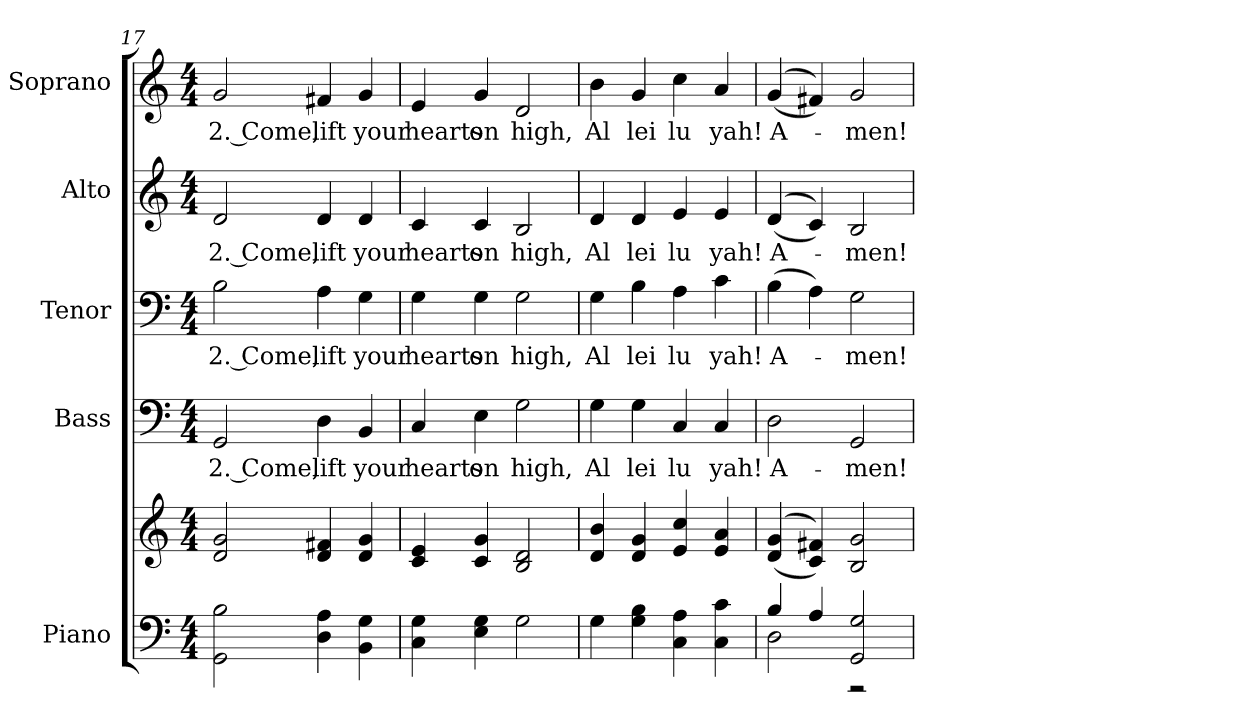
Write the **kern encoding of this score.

**kern	**kern	**kern	**text	**kern	**text	**kern	**text	**kern	**text
*part5	*part5	*part4	*part4	*part3	*part3	*part2	*part2	*part1	*part1
*staff6	*staff5	*staff4	*staff4	*staff3	*staff3	*staff2	*staff2	*staff1	*staff1
*I"Piano	*	*I"Bass	*	*I"Tenor	*	*I"Alto	*	*I"Soprano	*
*I'Pno.	*	*I'B.	*	*I'T.	*	*I'A.	*	*I'S.	*
*clefF4	*clefG2	*clefF4	*	*clefF4	*	*clefG2	*	*clefG2	*
*k[]	*k[]	*k[]	*	*k[]	*	*k[]	*	*k[]	*
*C:	*C:	*C:	*	*C:	*	*C:	*	*C:	*
*M4/4	*M4/4	*M4/4	*	*M4/4	*	*M4/4	*	*M4/4	*
=17	=17	=17	=17	=17	=17	=17	=17	=17	=17
!	!	!	!LO:LY:b:color=#000000	!	!	!	!	!	!
!	!	!	!	!	!LO:LY:b:color=#000000	!	!	!	!
!	!	!	!	!	!	!	!LO:LY:b:color=#000000	!	!
!	!	!	!	!	!	!	!	!	!LO:LY:b:color=#000000
2GGi\ 2Bi	2di/ 2gi	2GGi/	2. Come,	2Bi\	2. Come,	2di/	2. Come,	2gi/	2. Come,
!	!	!	!LO:LY:b:color=#000000	!	!	!	!	!	!
!	!	!	!	!	!LO:LY:b:color=#000000	!	!	!	!
!	!	!	!	!	!	!	!LO:LY:b:color=#000000	!	!
!	!	!	!	!	!	!	!	!	!LO:LY:b:color=#000000
4Di\ 4Ai	4di/ 4f#Xi	4Di\	lift	4Ai\	lift	4di/	lift	4f#Xi/	lift
!	!	!	!LO:LY:b:color=#000000	!	!	!	!	!	!
!	!	!	!	!	!LO:LY:b:color=#000000	!	!	!	!
!	!	!	!	!	!	!	!LO:LY:b:color=#000000	!	!
!	!	!	!	!	!	!	!	!	!LO:LY:b:color=#000000
4BBi\ 4Gi	4di/ 4gi	4BBi/	your	4Gi\	your	4di/	your	4gi/	your
=18	=18	=18	=18	=18	=18	=18	=18	=18	=18
!	!	!	!LO:LY:b:color=#000000	!	!	!	!	!	!
!	!	!	!	!	!LO:LY:b:color=#000000	!	!	!	!
!	!	!	!	!	!	!	!LO:LY:b:color=#000000	!	!
!	!	!	!	!	!	!	!	!	!LO:LY:b:color=#000000
4Ci\ 4Gi	4ci/ 4ei	4Ci/	hearts	4Gi\	hearts	4ci/	hearts	4ei/	hearts
!	!	!	!LO:LY:b:color=#000000	!	!	!	!	!	!
!	!	!	!	!	!LO:LY:b:color=#000000	!	!	!	!
!	!	!	!	!	!	!	!LO:LY:b:color=#000000	!	!
!	!	!	!	!	!	!	!	!	!LO:LY:b:color=#000000
4Ei\ 4Gi	4ci/ 4gi	4Ei\	on	4Gi\	on	4ci/	on	4gi/	on
!	!	!	!LO:LY:b:color=#000000	!	!	!	!	!	!
!	!	!	!	!	!LO:LY:b:color=#000000	!	!	!	!
!	!	!	!	!	!	!	!LO:LY:b:color=#000000	!	!
!	!	!	!	!	!	!	!	!	!LO:LY:b:color=#000000
2Gi\	2Bi/ 2di	2Gi\	high,	2Gi\	high,	2Bi/	high,	2di/	high,
!!LO:PB:g=z
=19	=19	=19	=19	=19	=19	=19	=19	=19	=19
!	!	!	!LO:LY:b:color=#000000	!	!	!	!	!	!
!	!	!	!	!	!LO:LY:b:color=#000000	!	!	!	!
!	!	!	!	!	!	!	!LO:LY:b:color=#000000	!	!
!	!	!	!	!	!	!	!	!	!LO:LY:b:color=#000000
4Gi\	4di/ 4bi	4Gi\	Al	4Gi\	Al	4di/	Al	4bi\	Al
!	!	!	!LO:LY:b:color=#000000	!	!	!	!	!	!
!	!	!	!	!	!LO:LY:b:color=#000000	!	!	!	!
!	!	!	!	!	!	!	!LO:LY:b:color=#000000	!	!
!	!	!	!	!	!	!	!	!	!LO:LY:b:color=#000000
4Gi\ 4Bi	4di/ 4gi	4Gi\	lei	4Bi\	lei	4di/	lei	4gi/	lei
!	!	!	!LO:LY:b:color=#000000	!	!	!	!	!	!
!	!	!	!	!	!LO:LY:b:color=#000000	!	!	!	!
!	!	!	!	!	!	!	!LO:LY:b:color=#000000	!	!
!	!	!	!	!	!	!	!	!	!LO:LY:b:color=#000000
4Ci\ 4Ai	4ei/ 4cci	4Ci/	lu	4Ai\	lu	4ei/	lu	4cci\	lu
!	!	!	!LO:LY:b:color=#000000	!	!	!	!	!	!
!	!	!	!	!	!LO:LY:b:color=#000000	!	!	!	!
!	!	!	!	!	!	!	!LO:LY:b:color=#000000	!	!
!	!	!	!	!	!	!	!	!	!LO:LY:b:color=#000000
4Ci\ 4ci	4ei/ 4ai	4Ci/	yah!	4ci\	yah!	4ei/	yah!	4ai/	yah!
=20	=20	=20	=20	=20	=20	=20	=20	=20	=20
*^	*	*	*	*	*	*	*	*	*
!	!	!	!	!LO:LY:b:color=#000000	!	!	!	!	!	!
!	!	!	!	!	!	!LO:LY:b:color=#000000	!	!	!	!
!	!	!	!	!	!	!	!	!LO:LY:b:color=#000000	!	!
!	!	!	!	!	!	!	!	!	!	!LO:LY:b:color=#000000
4Bi/	2Di\	((4di/ 4gi	2Di\	A-	(4Bi\	A-	((4di/	A-	((4gi/	A-
4Ai/	.	4ci/ 4f#Xi))	.	.	4Ai\)	.	4ci/))	.	4f#Xi/))	.
!	!	!	!	!LO:LY:b:color=#000000	!	!	!	!	!	!
!	!	!	!	!	!	!LO:LY:b:color=#000000	!	!	!	!
!	!	!	!	!	!	!	!	!LO:LY:b:color=#000000	!	!
!	!	!	!	!	!	!	!	!	!	!LO:LY:b:color=#000000
2GGi/ 2Gi	2r	2Bi/ 2gi	2GGi/	-men!	2Gi\	-men!	2Bi/	-men!	2gi/	-men!
*v	*v	*	*	*	*	*	*	*	*	*
=	=	=	=	=	=	=	=	=	=
*-	*-	*-	*-	*-	*-	*-	*-	*-	*-
